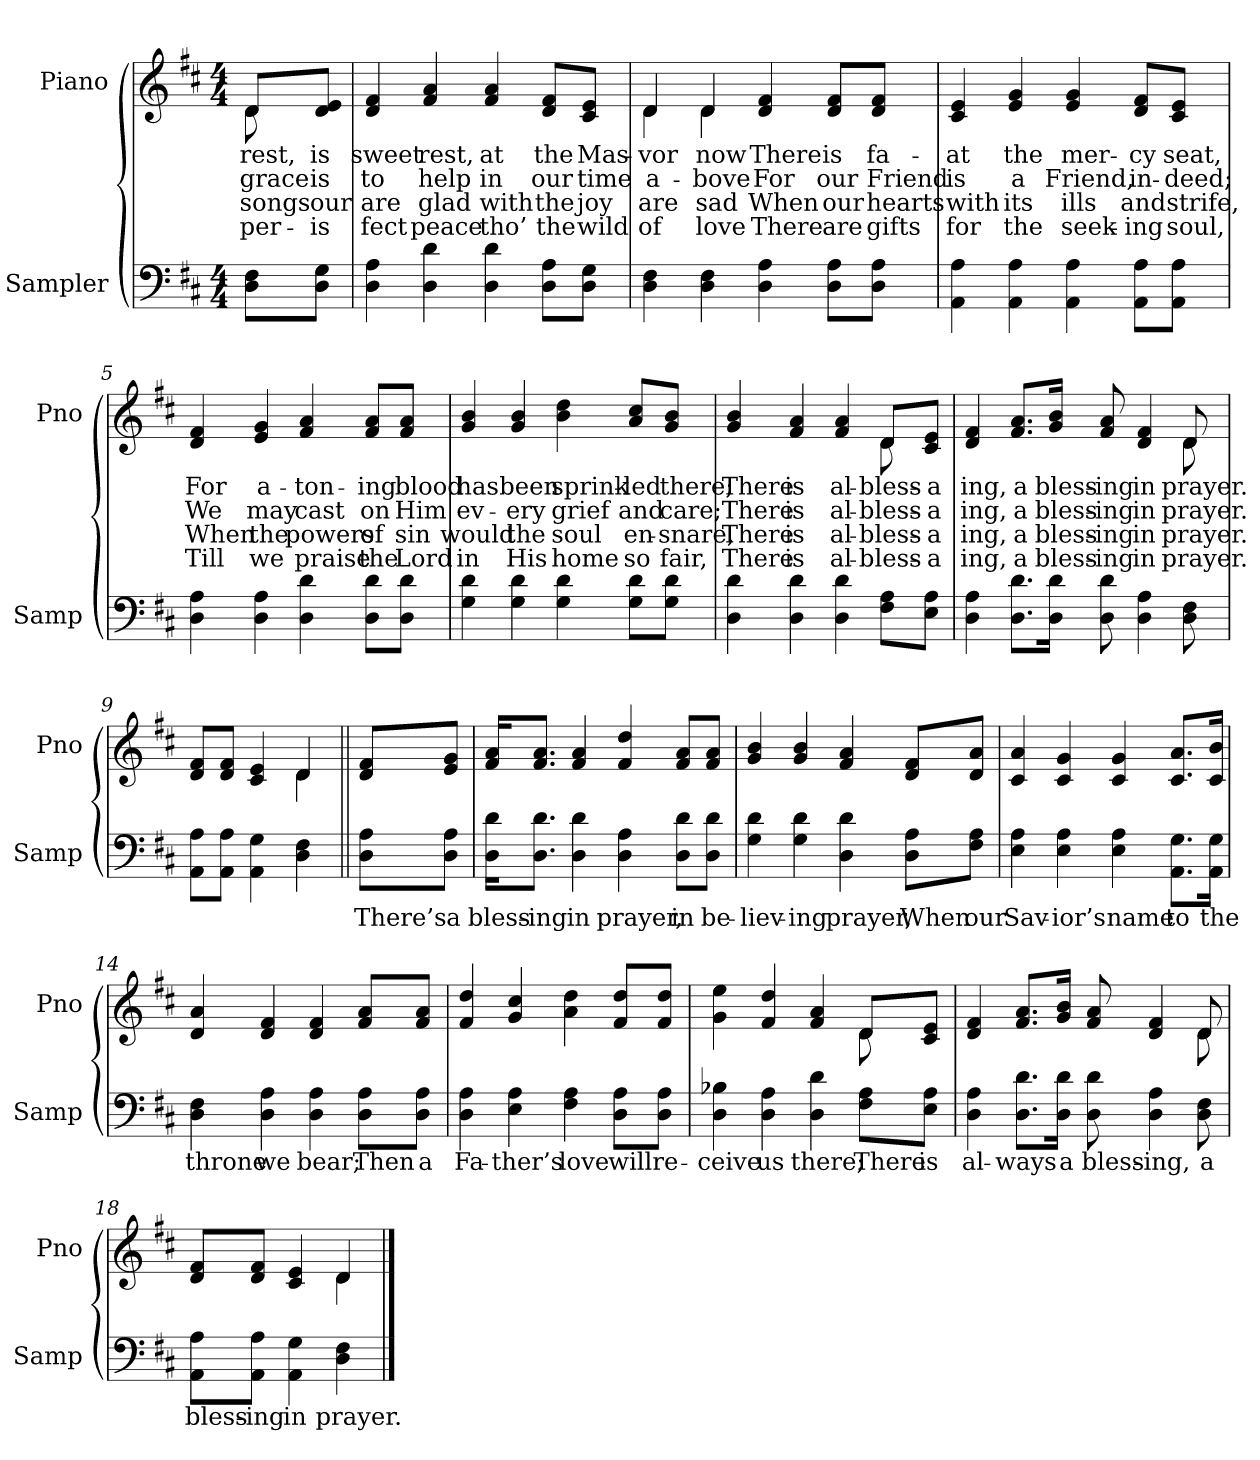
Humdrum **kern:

**kern	**text	**kern	**text	**text	**text	**text
*part2	*part2	*part1	*part1	*part1	*part1	*part1
*staff2	*staff2	*staff1	*staff1	*staff1	*staff1	*staff1
*I"Sampler	*	*I"Piano	*	*	*	*
*I'Samp	*	*I'Pno	*	*	*	*
*clefF4	*	*clefG2	*	*	*	*
*k[f#c#]	*	*k[f#c#]	*	*	*	*
*D:	*	*D:	*	*	*	*
*M4/4	*	*M4/4	*	*	*	*
=1	=1	=1	=1	=1	=1	=1
*	*	*^	*	*	*	*
8D\ 8F#\L	.	8d/L	8d	rest,	grace	songs	per-
8D\ 8G\J	.	8d/ 8e/J	8ryy	is	is	our	is
*	*	*v	*v	*	*	*	*
=2	=2	=2	=2	=2	=2	=2
4D 4A	.	4d 4f#	sweet	to	are	-fect
4D 4d	.	4f# 4a	rest,	help	glad	peace
4D 4d	.	4f# 4a	at	in	with	tho’
8D\ 8A\L	.	8d/ 8f#/L	the	our	the	the
8D\ 8G\J	.	8c#/ 8e/J	Mas-	time	joy	wild
=3	=3	=3	=3	=3	=3	=3
*	*	*^	*	*	*	*
4D 4F#	.	4d/	4d	-vor	a-	are	of
4D 4F#	.	4d/	4d	now	-bove	sad	love
4D 4A	.	4d 4f#	2ryy	There	For	When	There
8D\ 8A\L	.	8d/ 8f#/L	.	is	our	our	are
8D\ 8A\J	.	8d/ 8f#/J	.	fa-	Friend	hearts	gifts
*	*	*v	*v	*	*	*	*
=4	=4	=4	=4	=4	=4	=4
4AA 4A	.	4c# 4e	at	is	with	for
4AA 4A	.	4e 4g	the	a	its	the
4AA 4A	.	4e 4g	mer-	Friend,	ills	seek-
8AA\ 8A\L	.	8d/ 8f#/L	-cy	in-	and	-ing
8AA\ 8A\J	.	8c#/ 8e/J	seat,	-deed;	strife,	soul,
=5	=5	=5	=5	=5	=5	=5
4D 4A	.	4d 4f#	For	We	When	Till
4D 4A	.	4e 4g	a-	may	the	we
4D 4d	.	4f# 4a	-ton-	cast	powers	praise
8D\ 8d\L	.	8f#/ 8a/L	-ing	on	of	the
8D\ 8d\J	.	8f#/ 8a/J	blood	Him	sin	Lord
=6	=6	=6	=6	=6	=6	=6
4G 4d	.	4g 4b	has	ev-	would	in
4G 4d	.	4g 4b	been	-ery	the	His
4G 4d	.	4b 4dd	sprink-	grief	soul	home
8G\ 8d\L	.	8a/ 8cc#/L	-led	and	en-	so
8G\ 8d\J	.	8g/ 8b/J	there;	care;	-snare,	fair,
=7	=7	=7	=7	=7	=7	=7
*	*	*^	*	*	*	*
4D 4d	.	4g 4b	2.ryy	There	There	There	There
4D 4d	.	4f# 4a	.	is	is	is	is
4D 4d	.	4f# 4a	.	al-	al-	al-	al-
8F#\ 8A\L	.	8d/L	8d	bless-	bless-	bless-	bless-
8E\ 8A\J	.	8c#/ 8e/J	8ryy	a	a	a	a
=8	=8	=8	=8	=8	=8	=8	=8
4D 4A	.	4d 4f#	2..ryy	-ing,	-ing,	-ing,	-ing,
8.D\ 8.d\L	.	8.f#/ 8.a/L	.	a	a	a	a
16D\ 16d\Jk	.	16g/ 16b/Jk	.	bless-	bless-	bless-	bless-
8D 8d	.	8f# 8a	.	-ing	-ing	-ing	-ing
4D 4A	.	4d 4f#	.	in	in	in	in
8D 8F#	.	8d/	8d	prayer.	prayer.	prayer.	prayer.
=9	=9	=9	=9	=9	=9	=9	=9
8AA\ 8A\L	.	8d/ 8f#/L	2ryy	.	.	.	.
8AA\ 8A\J	.	8d/ 8f#/J	.	.	.	.	.
4AA 4G	.	4c# 4e	.	.	.	.	.
4D 4F#	.	4d/	4d	.	.	.	.
=10||	=10||	=10||	=10||	=10||	=10||	=10||	=10||
!	!	!LO:TX:t=Refrain	!	!	!	!	!
*	*	*v	*v	*	*	*	*
8D\ 8A\L	There’s	8d/ 8f#/L	.	.	.	.
8D\ 8A\J	a	8e/ 8g/J	.	.	.	.
=11	=11	=11	=11	=11	=11	=11
16D\ 16d\KL	bless-	16f#/ 16a/KL	.	.	.	.
8.D\ 8.d\J	-ing	8.f#/ 8.a/J	.	.	.	.
4D 4d	in	4f# 4a	.	.	.	.
4D 4A	prayer,	4f# 4dd	.	.	.	.
8D\ 8d\L	in	8f#/ 8a/L	.	.	.	.
8D\ 8d\J	be-	8f#/ 8a/J	.	.	.	.
=12	=12	=12	=12	=12	=12	=12
4G 4d	-liev-	4g 4b	.	.	.	.
4G 4d	-ing	4g 4b	.	.	.	.
4D 4d	prayer,	4f# 4a	.	.	.	.
8D\ 8A\L	When	8d/ 8f#/L	.	.	.	.
8F#\ 8A\J	our	8d/ 8a/J	.	.	.	.
=13	=13	=13	=13	=13	=13	=13
4E 4A	Sav-	4c# 4a	.	.	.	.
4E 4A	-ior’s	4c# 4g	.	.	.	.
4E 4A	name	4c# 4g	.	.	.	.
8.AA\ 8.G\L	to	8.c#/ 8.a/L	.	.	.	.
16AA\ 16G\Jk	the	16c#/ 16b/Jk	.	.	.	.
=14	=14	=14	=14	=14	=14	=14
4D 4F#	throne	4d 4a	.	.	.	.
4D 4A	we	4d 4f#	.	.	.	.
4D 4A	bear;	4d 4f#	.	.	.	.
8D\ 8A\L	Then	8f#/ 8a/L	.	.	.	.
8D\ 8A\J	a	8f#/ 8a/J	.	.	.	.
=15	=15	=15	=15	=15	=15	=15
4D 4A	Fa-	4f# 4dd	.	.	.	.
4E 4A	-ther’s	4g 4cc#	.	.	.	.
4F# 4A	love	4a 4dd	.	.	.	.
8D\ 8A\L	will	8f#/ 8dd/L	.	.	.	.
8D\ 8A\J	re-	8f#/ 8dd/J	.	.	.	.
=16	=16	=16	=16	=16	=16	=16
*	*	*^	*	*	*	*
4D 4B-X	-ceive	4g 4ee	2.ryy	.	.	.	.
4D 4A	us	4f# 4dd	.	.	.	.	.
4D 4d	there;	4f# 4a	.	.	.	.	.
8F#\ 8A\L	There	8d/L	8d	.	.	.	.
8E\ 8A\J	is	8c#/ 8e/J	8ryy	.	.	.	.
=17	=17	=17	=17	=17	=17	=17	=17
4D 4A	al-	4d 4f#	2..ryy	.	.	.	.
8.D\ 8.d\L	-ways	8.f#/ 8.a/L	.	.	.	.	.
16D\ 16d\Jk	a	16g/ 16b/Jk	.	.	.	.	.
8D 8d	bless-	8f# 8a	.	.	.	.	.
4D 4A	-ing,	4d 4f#	.	.	.	.	.
8D 8F#	a	8d/	8d	.	.	.	.
=18	=18	=18	=18	=18	=18	=18	=18
8AA\ 8A\L	bless-	8d/ 8f#/L	2ryy	.	.	.	.
8AA\ 8A\J	-ing	8d/ 8f#/J	.	.	.	.	.
4AA 4G	in	4c# 4e	.	.	.	.	.
4D 4F#	prayer.	4d/	4d	.	.	.	.
*	*	*v	*v	*	*	*	*
==	==	==	==	==	==	==
*-	*-	*-	*-	*-	*-	*-
